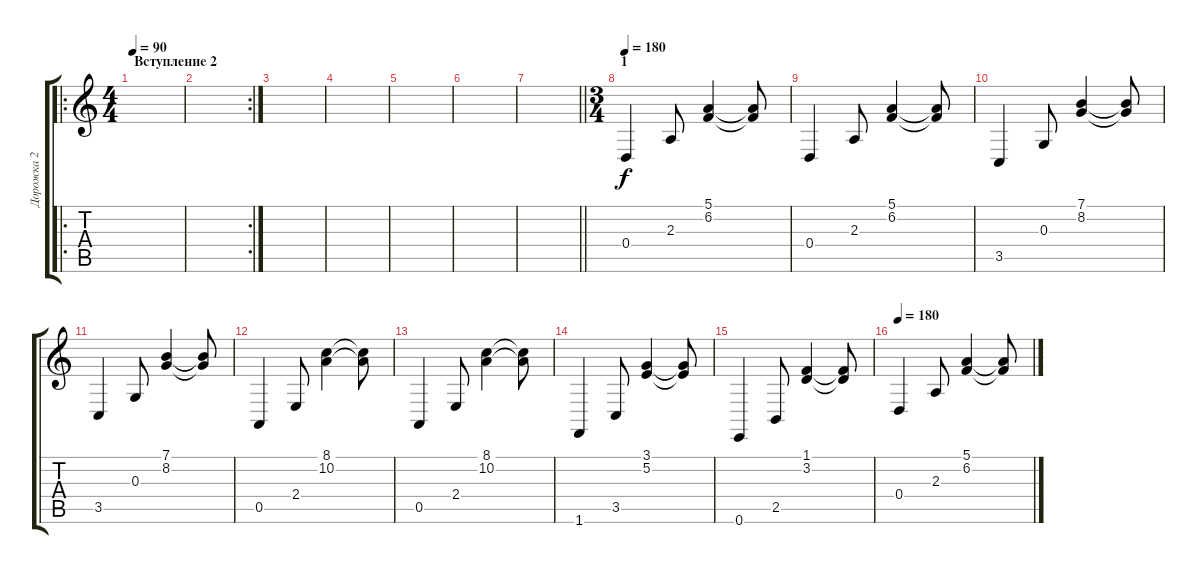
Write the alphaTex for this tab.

\track ("Дорожка 2" "Дорожка 2") {instrument brightacousticpiano}
\staff {score tabs}
\tuning (E4 B3 G3 D3 A2 E2) {hide}
\ro
\ts (4 4)
\section ("" "Вступление 2")
\tempo 90
\clef g2
\ks c
|
\rc 2
|
|
|
|
|
\barLineRight lightlight
|
\ts (3 4)
\section ("" "1")
\tempo 180
0.4.4 2.3.8 (5.1 6.2).4 (5.1{t} 6.2{t}).8 |
0.4.4 2.3.8 (5.1 6.2).4 (5.1{t} 6.2{t}).8 |
3.5.4 0.3.8 (7.1 8.2).4 (7.1{t} 8.2{t}).8 |
3.5.4 0.3.8 (7.1 8.2).4 (7.1{t} 8.2{t}).8 |
0.5.4 2.4.8 (8.1 10.2).4 (8.1{t} 10.2{t}).8 |
0.5.4 2.4.8 (8.1 10.2).4 (8.1{t} 10.2{t}).8 |
1.6.4 3.5.8 (3.1 5.2).4 (3.1{t} 5.2{t}).8 |
0.6.4 2.5.8 (1.1 3.2).4 (1.1{t} 3.2{t}).8 |
\tempo 180
0.4.4 2.3.8 (5.1 6.2).4 (5.1{t} 6.2{t}).8
